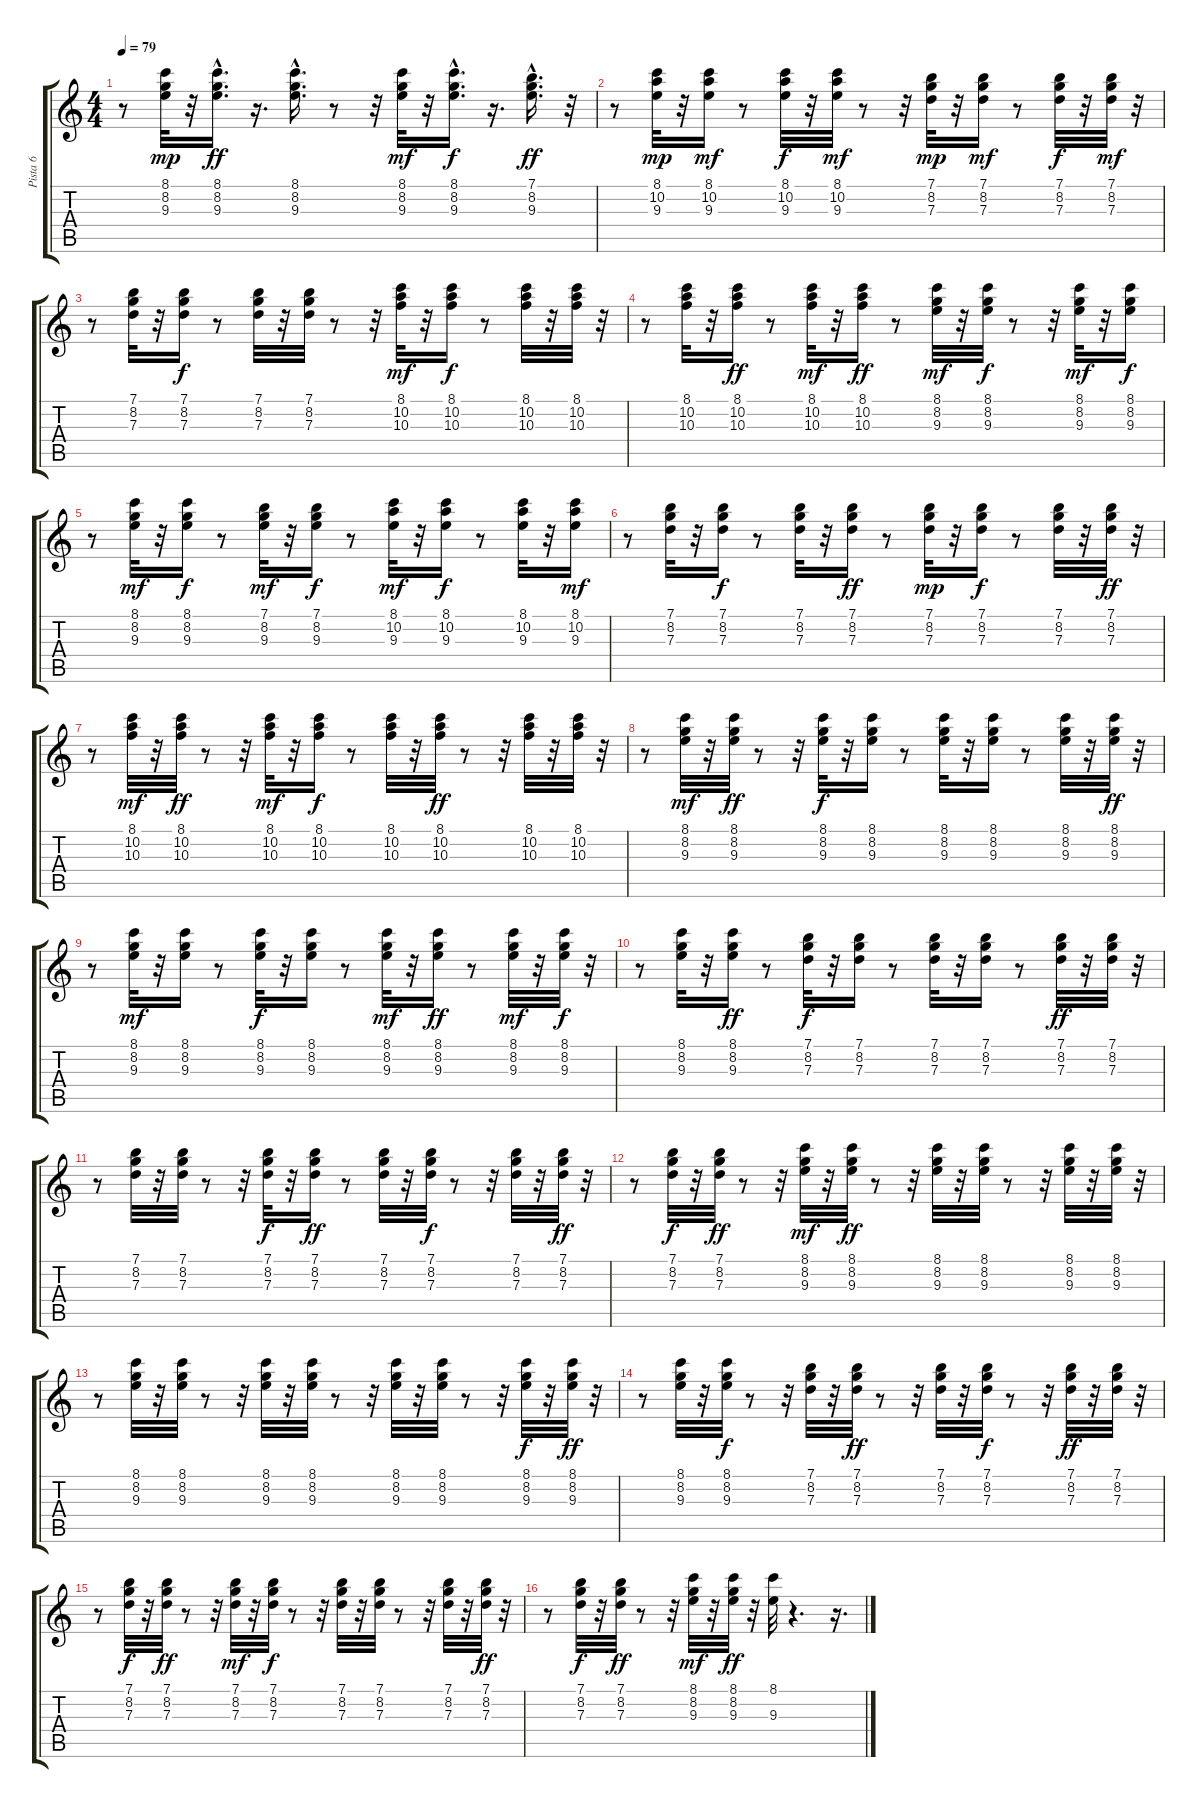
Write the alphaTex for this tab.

\track ("Pista 6" "Pista 6") {instrument acousticguitarnylon}
\staff {score tabs}
\tuning (E4 B3 G3 D3 A2 E2) {hide}
\ts (4 4)
\tempo 79
\clef g2
\ks c
r.8{dy ff} (8.1 8.2 9.3).32{dy mp} r.32 (8.1 8.2 9.3{hac}).16{d dy ff} r.16{d} (8.1{hac} 8.2{hac} 9.3{hac}).16{d} r.8 r.32 (8.1 8.2 9.3).32{dy mf} r.32 (8.1{hac} 8.2 9.3{hac}).16{d dy f} r.16{d} (7.1{hac} 8.2 9.3).16{d dy ff} r.32 |
r.8 (8.1 10.2 9.3).32{dy mp} r.32 (8.1 10.2 9.3).16{dy mf} r.8 (8.1 10.2 9.3).32{dy f} r.32 (8.1 10.2 9.3).32{dy mf} r.8 r.32 (7.1 8.2 7.3).32{dy mp} r.32 (7.1 8.2 7.3).16{dy mf} r.8 (7.1 8.2 7.3).32{dy f} r.32 (7.1 8.2 7.3).32{dy mf} r.32 |
r.8 (7.1 8.2 7.3).32 r.32 (7.1 8.2 7.3).16{dy f} r.8 (7.1 8.2 7.3).32 r.32 (7.1 8.2 7.3).32 r.8 r.32 (8.1 10.2 10.3).32{dy mf} r.32 (8.1 10.2 10.3).16{dy f} r.8 (8.1 10.2 10.3).32 r.32 (8.1 10.2 10.3).32 r.32 |
r.8 (8.1 10.2 10.3).32 r.32 (8.1 10.2 10.3).16{dy ff} r.8 (8.1 10.2 10.3).32{dy mf} r.32 (8.1 10.2 10.3).16{dy ff} r.8 (8.1 8.2 9.3).32{dy mf} r.32 (8.1 8.2 9.3).32{dy f} r.8 r.32 (8.1 8.2 9.3).32{dy mf} r.32 (8.1 8.2 9.3).16{dy f} |
r.8 (8.1 8.2 9.3).32{dy mf} r.32 (8.1 8.2 9.3).16{dy f} r.8 (7.1 8.2 9.3).32{dy mf} r.32 (7.1 8.2 9.3).16{dy f} r.8 (8.1 10.2 9.3).32{dy mf} r.32 (8.1 10.2 9.3).16{dy f} r.8 (8.1 10.2 9.3).32 r.32 (8.1 10.2 9.3).16{dy mf} |
r.8 (7.1 8.2 7.3).32 r.32 (7.1 8.2 7.3).16{dy f} r.8 (7.1 8.2 7.3).32 r.32 (7.1 8.2 7.3).16{dy ff} r.8 (7.1 8.2 7.3).32{dy mp} r.32 (7.1 8.2 7.3).16{dy f} r.8 (7.1 8.2 7.3).32 r.32 (7.1 8.2 7.3).32{dy ff} r.32 |
r.8 (8.1 10.2 10.3).32{dy mf} r.32 (8.1 10.2 10.3).32{dy ff} r.8 r.32 (8.1 10.2 10.3).32{dy mf} r.32 (8.1 10.2 10.3).16{dy f} r.8 (8.1 10.2 10.3).32 r.32 (8.1 10.2 10.3).32{dy ff} r.8 r.32 (8.1 10.2 10.3).32 r.32 (8.1 10.2 10.3).32 r.32 |
r.8 (8.1 8.2 9.3).32{dy mf} r.32 (8.1 8.2 9.3).32{dy ff} r.8 r.32 (8.1 8.2 9.3).32{dy f} r.32 (8.1 8.2 9.3).16 r.8 (8.1 8.2 9.3).32 r.32 (8.1 8.2 9.3).16 r.8 (8.1 8.2 9.3).32 r.32 (8.1 8.2 9.3).32{dy ff} r.32 |
r.8 (8.1 8.2 9.3).32{dy mf} r.32 (8.1 8.2 9.3).16 r.8 (8.1 8.2 9.3).32{dy f} r.32 (8.1 8.2 9.3).16 r.8 (8.1 8.2 9.3).32{dy mf} r.32 (8.1 8.2 9.3).16{dy ff} r.8 (8.1 8.2 9.3).32{dy mf} r.32 (8.1 8.2 9.3).32{dy f} r.32 |
r.8 (8.1 8.2 9.3).32 r.32 (8.1 8.2 9.3).16{dy ff} r.8 (7.1 8.2 7.3).32{dy f} r.32 (7.1 8.2 7.3).16 r.8 (7.1 8.2 7.3).32 r.32 (7.1 8.2 7.3).16 r.8 (7.1 8.2 7.3).32{dy ff} r.32 (7.1 8.2 7.3).32 r.32 |
r.8 (7.1 8.2 7.3).32 r.32 (7.1 8.2 7.3).32 r.8 r.32 (7.1 8.2 7.3).32{dy f} r.32 (7.1 8.2 7.3).16{dy ff} r.8 (7.1 8.2 7.3).32 r.32 (7.1 8.2 7.3).32{dy f} r.8 r.32 (7.1 8.2 7.3).32 r.32 (7.1 8.2 7.3).32{dy ff} r.32 |
r.8 (7.1 8.2 7.3).32{dy f} r.32 (7.1 8.2 7.3).32{dy ff} r.8 r.32 (8.1 8.2 9.3).32{dy mf} r.32 (8.1 8.2 9.3).32{dy ff} r.8 r.32 (8.1 8.2 9.3).32 r.32 (8.1 8.2 9.3).32 r.8 r.32 (8.1 8.2 9.3).32 r.32 (8.1 8.2 9.3).32 r.32 |
r.8 (8.1 8.2 9.3).32 r.32 (8.1 8.2 9.3).32 r.8 r.32 (8.1 8.2 9.3).32 r.32 (8.1 8.2 9.3).32 r.8 r.32 (8.1 8.2 9.3).32 r.32 (8.1 8.2 9.3).32 r.8 r.32 (8.1 8.2 9.3).32{dy f} r.32 (8.1 8.2 9.3).32{dy ff} r.32 |
r.8 (8.1 8.2 9.3).32 r.32 (8.1 8.2 9.3).32{dy f} r.8 r.32 (7.1 8.2 7.3).32 r.32 (7.1 8.2 7.3).32{dy ff} r.8 r.32 (7.1 8.2 7.3).32 r.32 (7.1 8.2 7.3).32{dy f} r.8 r.32 (7.1 8.2 7.3).32{dy ff} r.32 (7.1 8.2 7.3).32 r.32 |
r.8 (7.1 8.2 7.3).32{dy f} r.32 (7.1 8.2 7.3).32{dy ff} r.8 r.32 (7.1 8.2 7.3).32{dy mf} r.32 (7.1 8.2 7.3).32{dy f} r.8 r.32 (7.1 8.2 7.3).32 r.32 (7.1 8.2 7.3).32 r.8 r.32 (7.1 8.2 7.3).32 r.32 (7.1 8.2 7.3).32{dy ff} r.32 |
r.8 (7.1 8.2 7.3).32{dy f} r.32 (7.1 8.2 7.3).32{dy ff} r.8 r.32 (8.1 8.2 9.3).32{dy mf} r.32 (8.1 8.2 9.3).32{dy ff} r.32 (8.1 9.3).32 r.4{d} r.16{d}
